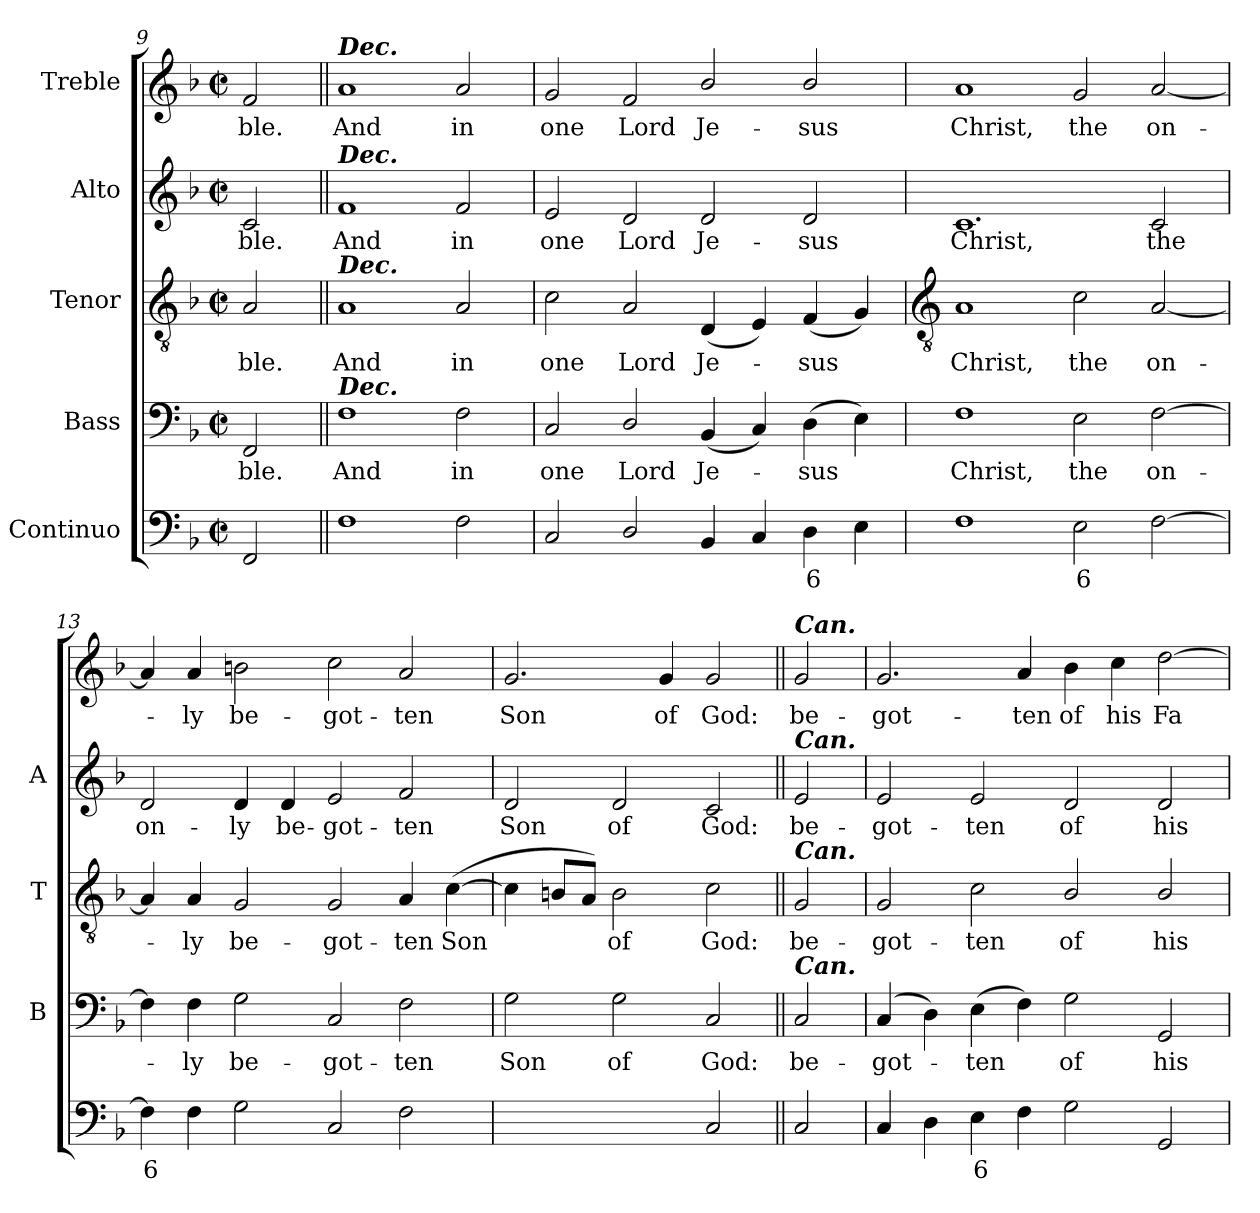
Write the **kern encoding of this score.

**kern	**text	**kern	**text	**kern	**text	**kern	**text	**kern	**text
*part5	*part5	*part4	*part4	*part3	*part3	*part2	*part2	*part1	*part1
*staff5	*staff5	*staff4	*staff4	*staff3	*staff3	*staff2	*staff2	*staff1	*staff1
*I"Continuo	*	*I"Bass	*	*I"Tenor	*	*I"Alto	*	*I"Treble	*
*	*	*I'B	*	*I'T	*	*I'A	*	*	*
*clefF4	*	*clefF4	*	*clefGv2	*	*clefG2	*	*clefG2	*
*k[b-]	*	*k[b-]	*	*k[b-]	*	*k[b-]	*	*k[b-]	*
*F:	*	*F:	*	*F:	*	*F:	*	*F:	*
*M4/2	*	*M4/2	*	*M4/2	*	*M4/2	*	*M4/2	*
*met(c|)	*	*met(c|)	*	*met(c|)	*	*met(c|)	*	*met(c|)	*
=9	=9	=9	=9	=9	=9	=9	=9	=9	=9
!	!	!	!LO:LY:b	!	!LO:LY:b	!	!LO:LY:b	!	!LO:LY:b
2FF	.	2FF	-ble.	2A	-ble.	2c	-ble.	2f	-ble.
=10||	=10||	=10||	=10||	=10||	=10||	=10||	=10||	=10||	=10||
!	!	!	!	!	!	!	!	!LO:TX:a:Bi:t=Dec.	!
!	!	!	!	!	!	!LO:TX:a:Bi:t=Dec.	!	!	!
!	!	!	!	!LO:TX:a:Bi:t=Dec.	!	!	!	!	!
!	!	!LO:TX:a:Bi:t=Dec.	!	!	!	!	!	!	!
!	!	!	!LO:LY:b	!	!LO:LY:b	!	!LO:LY:b	!	!LO:LY:b
1F	.	1F	And	1A	And	1f	And	1a	And
!	!	!	!LO:LY:b	!	!LO:LY:b	!	!LO:LY:b	!	!LO:LY:b
2F	.	2F	in	2A	in	2f	in	2a	in
=11	=11	=11	=11	=11	=11	=11	=11	=11	=11
!	!	!	!LO:LY:b	!	!LO:LY:b	!	!LO:LY:b	!	!LO:LY:b
2C	.	2C	one	2c	one	2e	one	2g	one
!	!	!	!LO:LY:b	!	!LO:LY:b	!	!LO:LY:b	!	!LO:LY:b
2D/	.	2D/	Lord	2A	Lord	2d	Lord	2f	Lord
!	!	!	!LO:LY:b	!	!LO:LY:b	!	!LO:LY:b	!	!LO:LY:b
4BB-	.	(<4BB-	Je-	(<4D	Je-	2d	Je-	2b-/	Je-
4C	.	4C)	.	4E)	.	.	.	.	.
!	!LO:LY:b	!	!LO:LY:b	!	!LO:LY:b	!	!LO:LY:b	!	!LO:LY:b
4D	6	(>4D	sus	(<4F	sus	2d	-sus	2b-/	-sus
4E	.	4E)	.	4G)	.	.	.	.	.
!!LO:LB:g=z
=12	=12	=12	=12	=12	=12	=12	=12	=12	=12
*	*	*	*	*clefGv2	*	*	*	*	*
!	!	!	!LO:LY:b	!	!LO:LY:b	!	!LO:LY:b	!	!LO:LY:b
1F	.	1F	Christ,	1A	Christ,	1.c	Christ,	1a	Christ,
!	!LO:LY:b	!	!LO:LY:b	!	!LO:LY:b	!	!	!	!LO:LY:b
2E	6	2E	the	2c	the	.	.	2g	the
!	!	!	!LO:LY:b	!	!LO:LY:b	!	!LO:LY:b	!	!LO:LY:b
[2F	.	[2F	on-	[2A	on-	2c	the	[2a	on-
=13	=13	=13	=13	=13	=13	=13	=13	=13	=13
!	!LO:LY:b	!	!	!	!	!	!LO:LY:b	!	!
4F]	6	4F]	.	4A]	.	2d	on-	4a]	.
!	!	!	!LO:LY:b	!	!LO:LY:b	!	!	!	!LO:LY:b
4F	.	4F	ly	4A	ly	.	.	4a	ly
!	!	!	!LO:LY:b	!	!LO:LY:b	!	!LO:LY:b	!	!LO:LY:b
2G	.	2G	be-	2G	be-	4d	-ly	2bn	be-
!	!	!	!	!	!	!	!LO:LY:b	!	!
.	.	.	.	.	.	4d	be-	.	.
!	!	!	!LO:LY:b	!	!LO:LY:b	!	!LO:LY:b	!	!LO:LY:b
2C	.	2C	-got-	2G	-got-	2e	-got-	2cc	-got-
!	!	!	!LO:LY:b	!	!LO:LY:b	!	!LO:LY:b	!	!LO:LY:b
2F	.	2F	-ten	4A	-ten	2f	-ten	2a	-ten
!	!	!	!	!	!LO:LY:b	!	!	!	!
.	.	.	.	(<[4c	Son	.	.	.	.
=14	=14	=14	=14	=14	=14	=14	=14	=14	=14
!	!LO:LY:b	!	!LO:LY:b	!	!	!	!LO:LY:b	!	!LO:LY:b
[2Gyy	4	2G	Son	4c]	.	2d	Son	2.g	Son
.	.	.	.	8BnL	.	.	.	.	.
.	.	.	.	8AJ)	.	.	.	.	.
!	!LO:LY:b	!	!LO:LY:b	!	!LO:LY:b	!	!LO:LY:b	!	!
2Gyy]	3	2G	of	2B	of	2d	of	.	.
!	!	!	!	!	!	!	!	!	!LO:LY:b
.	.	.	.	.	.	.	.	4g	of
!	!	!	!LO:LY:b	!	!LO:LY:b	!	!LO:LY:b	!	!LO:LY:b
2C	.	2C	God:	2c	God:	2c	God:	2g	God:
=15||	=15||	=15||	=15||	=15||	=15||	=15||	=15||	=15||	=15||
!	!	!	!	!	!	!	!	!LO:TX:a:Bi:t=Can.	!
!	!	!	!	!	!	!LO:TX:a:Bi:t=Can.	!	!	!
!	!	!	!	!LO:TX:a:Bi:t=Can.	!	!	!	!	!
!	!	!LO:TX:a:Bi:t=Can.	!	!	!	!	!	!	!
!	!	!	!LO:LY:b	!	!LO:LY:b	!	!LO:LY:b	!	!LO:LY:b
2C	.	2C	be-	2G	be-	2e	be-	2g	be-
=16	=16	=16	=16	=16	=16	=16	=16	=16	=16
!	!	!	!LO:LY:b	!	!LO:LY:b	!	!LO:LY:b	!	!LO:LY:b
4C	.	(<4C	-got-	2G	-got-	2e	-got-	2.g	-got-
4D	.	4D)	.	.	.	.	.	.	.
!	!LO:LY:b	!	!LO:LY:b	!	!LO:LY:b	!	!LO:LY:b	!	!
4E	6	(>4E	ten	2c	-ten	2e	-ten	.	.
!	!	!	!	!	!	!	!	!	!LO:LY:b
4F	.	4F)	.	.	.	.	.	4a	-ten
!	!	!	!LO:LY:b	!	!LO:LY:b	!	!LO:LY:b	!	!LO:LY:b
2G	.	2G	of	2B-/	of	2d	of	4b-	of
!	!	!	!	!	!	!	!	!	!LO:LY:b
.	.	.	.	.	.	.	.	4cc	his
!	!	!	!LO:LY:b	!	!LO:LY:b	!	!LO:LY:b	!	!LO:LY:b
2GG	.	2GG	his	2B-/	his	2d	his	[2dd	Fa-
=	=	=	=	=	=	=	=	=	=
*-	*-	*-	*-	*-	*-	*-	*-	*-	*-
